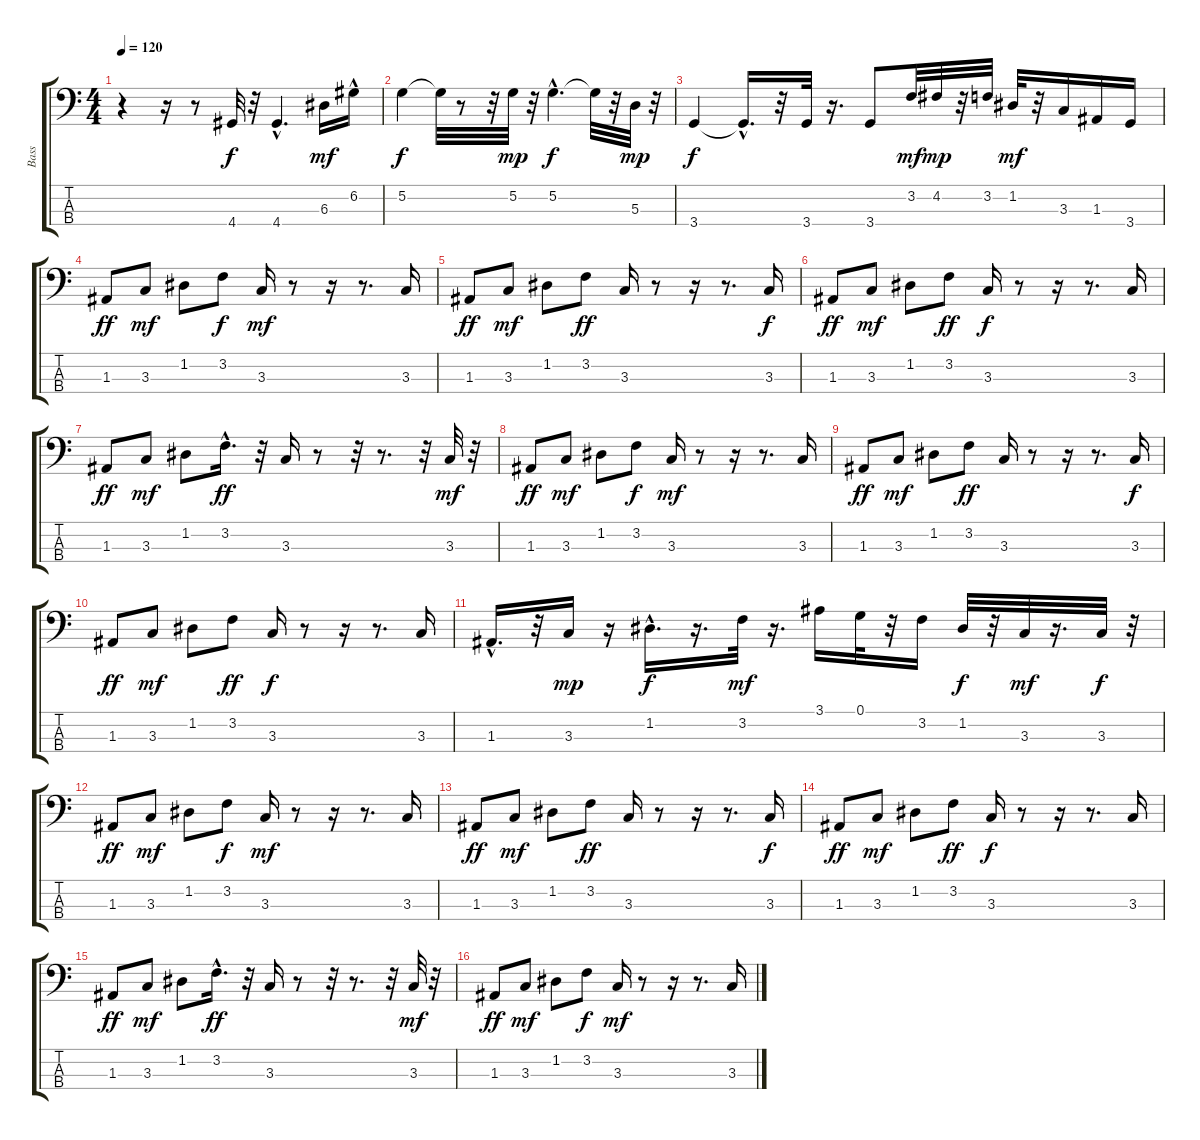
\track ("Bass" "Bass") {instrument synthbass2}
\staff {score tabs}
\tuning (G2 D2 A1 E1) {hide}
\ts (4 4)
\tempo 120
\clef f4
\ks c
r.4{dy mf} r.16 r.8 4.4.32{dy f} r.32 4.4{hac}.4{d} 6.3.16{dy mf} 6.2{hac}.16 |
5.2.4{dy f} 5.2{t}.32 r.8 r.32 5.2.32{dy mp} r.32 5.2{hac}.4{d dy f} 5.2{t}.32 r.32 5.3.32{dy mp} r.32 |
3.4.4{dy f} 3.4{hac t}.16{d} r.32 3.4.32 r.16{d} 3.4.8 3.2.32{dy mf} 4.2.32{dy mp} r.32 3.2.32 1.2.32{dy mf} r.32 3.3.16 1.3.16 3.4.16 |
1.3.8{dy ff} 3.3.8{dy mf} 1.2.8 3.2.8{dy f} 3.3.16{dy mf} r.8 r.16 r.8{d} 3.3.16 |
1.3.8{dy ff} 3.3.8{dy mf} 1.2.8 3.2.8{dy ff} 3.3.16 r.8 r.16 r.8{d} 3.3.16{dy f} |
1.3.8{dy ff} 3.3.8{dy mf} 1.2.8 3.2.8{dy ff} 3.3.16{dy f} r.8 r.16 r.8{d} 3.3.16 |
1.3.8{dy ff} 3.3.8{dy mf} 1.2.8 3.2{hac}.16{d dy ff} r.32 3.3.16 r.8 r.32 r.8{d} r.32 3.3.32{dy mf} r.32 |
1.3.8{dy ff} 3.3.8{dy mf} 1.2.8 3.2.8{dy f} 3.3.16{dy mf} r.8 r.16 r.8{d} 3.3.16 |
1.3.8{dy ff} 3.3.8{dy mf} 1.2.8 3.2.8{dy ff} 3.3.16 r.8 r.16 r.8{d} 3.3.16{dy f} |
1.3.8{dy ff} 3.3.8{dy mf} 1.2.8 3.2.8{dy ff} 3.3.16{dy f} r.8 r.16 r.8{d} 3.3.16 |
1.3{hac}.16{d} r.32 3.3.16{dy mp} r.16 1.2{hac}.16{d dy f} r.16{d} 3.2.32{dy mf} r.16{d} 3.1.16 0.1.32 r.32 3.2.16 1.2.32{dy f} r.32 3.3.32{dy mf} r.16{d} 3.3.32{dy f} r.32 |
1.3.8{dy ff} 3.3.8{dy mf} 1.2.8 3.2.8{dy f} 3.3.16{dy mf} r.8 r.16 r.8{d} 3.3.16 |
1.3.8{dy ff} 3.3.8{dy mf} 1.2.8 3.2.8{dy ff} 3.3.16 r.8 r.16 r.8{d} 3.3.16{dy f} |
1.3.8{dy ff} 3.3.8{dy mf} 1.2.8 3.2.8{dy ff} 3.3.16{dy f} r.8 r.16 r.8{d} 3.3.16 |
1.3.8{dy ff} 3.3.8{dy mf} 1.2.8 3.2{hac}.16{d dy ff} r.32 3.3.16 r.8 r.32 r.8{d} r.32 3.3.32{dy mf} r.32 |
1.3.8{dy ff} 3.3.8{dy mf} 1.2.8 3.2.8{dy f} 3.3.16{dy mf} r.8 r.16 r.8{d} 3.3.16
